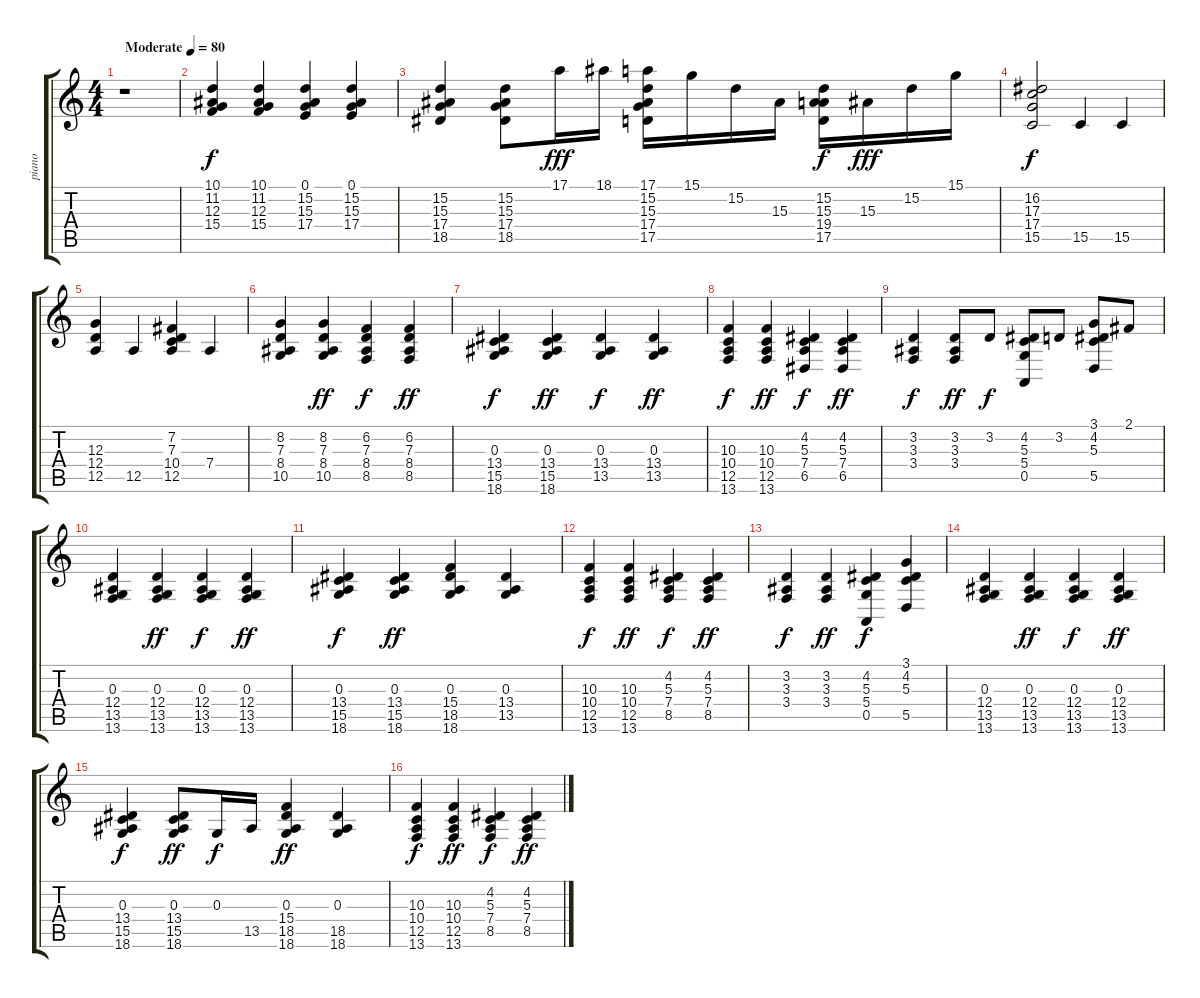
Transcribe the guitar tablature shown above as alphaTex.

\track ("piano" "piano") {instrument brightacousticpiano}
\staff {score tabs}
\tuning (E4 B3 G3 D3 A2 E2) {hide}
\ts (4 4)
\tempo (80 "Moderate")
\clef g2
\ks c
r.1{dy f instrument brightacousticpiano} |
(10.1 11.2 12.3 15.4).4 (10.1 11.2 12.3 15.4).4 (0.1 15.2 15.3 17.4).4 (0.1 15.2 15.3 17.4).4 |
(15.2 15.3 17.4 18.5).4 (15.2 15.3 17.4 18.5).8 17.1.16{dy fff} 18.1.16 (17.1 15.2 15.3 17.4 17.5).16 15.1.16 15.2.16 15.3.16 (15.2 15.3 19.4 17.5).16{dy f} 15.3.16{dy fff} 15.2.16 15.1.16 |
(16.2 17.3 17.4 15.5).2{dy f} 15.5.4 15.5.4 |
(12.3 12.4 12.5).4 12.5.4 (7.2 7.3 10.4 12.5).4 7.4.4 |
(8.2 7.3 8.4 10.5).4 (8.2 7.3 8.4 10.5).4{dy ff} (6.2 7.3 8.4 8.5).4{dy f} (6.2 7.3 8.4 8.5).4{dy ff} |
(0.3 13.4 15.5 18.6).4{dy f} (0.3 13.4 15.5 18.6).4{dy ff} (0.3 13.4 13.5).4{dy f} (0.3 13.4 13.5).4{dy ff} |
(10.3 10.4 12.5 13.6).4{dy f} (10.3 10.4 12.5 13.6).4{dy ff} (4.2 5.3 7.4 6.5).4{dy f} (4.2 5.3 7.4 6.5).4{dy ff} |
(3.2 3.3 3.4).4{dy f} (3.2 3.3 3.4).8{dy ff} 3.2.8{dy f} (4.2 5.3 5.4 0.5).8 3.2.8 (3.1 4.2 5.3 5.5).8 2.1.8 |
(0.3 12.4 13.5 13.6).4 (0.3 12.4 13.5 13.6).4{dy ff} (0.3 12.4 13.5 13.6).4{dy f} (0.3 12.4 13.5 13.6).4{dy ff} |
(0.3 13.4 15.5 18.6).4{dy f} (0.3 13.4 15.5 18.6).4{dy ff} (0.3 15.4 18.5 18.6).4 (0.3 13.4 13.5).4 |
(10.3 10.4 12.5 13.6).4{dy f} (10.3 10.4 12.5 13.6).4{dy ff} (4.2 5.3 7.4 8.5).4{dy f} (4.2 5.3 7.4 8.5).4{dy ff} |
(3.2 3.3 3.4).4{dy f} (3.2 3.3 3.4).4{dy ff} (4.2 5.3 5.4 0.5).4{dy f} (3.1 4.2 5.3 5.5).4 |
(0.3 12.4 13.5 13.6).4 (0.3 12.4 13.5 13.6).4{dy ff} (0.3 12.4 13.5 13.6).4{dy f} (0.3 12.4 13.5 13.6).4{dy ff} |
(0.3 13.4 15.5 18.6).4{dy f} (0.3 13.4 15.5 18.6).8{dy ff} 0.3.16{dy f} 13.5.16 (0.3 15.4 18.5 18.6).4{dy ff} (0.3 18.5 18.6).4 |
(10.3 10.4 12.5 13.6).4{dy f} (10.3 10.4 12.5 13.6).4{dy ff} (4.2 5.3 7.4 8.5).4{dy f} (4.2 5.3 7.4 8.5).4{dy ff}
